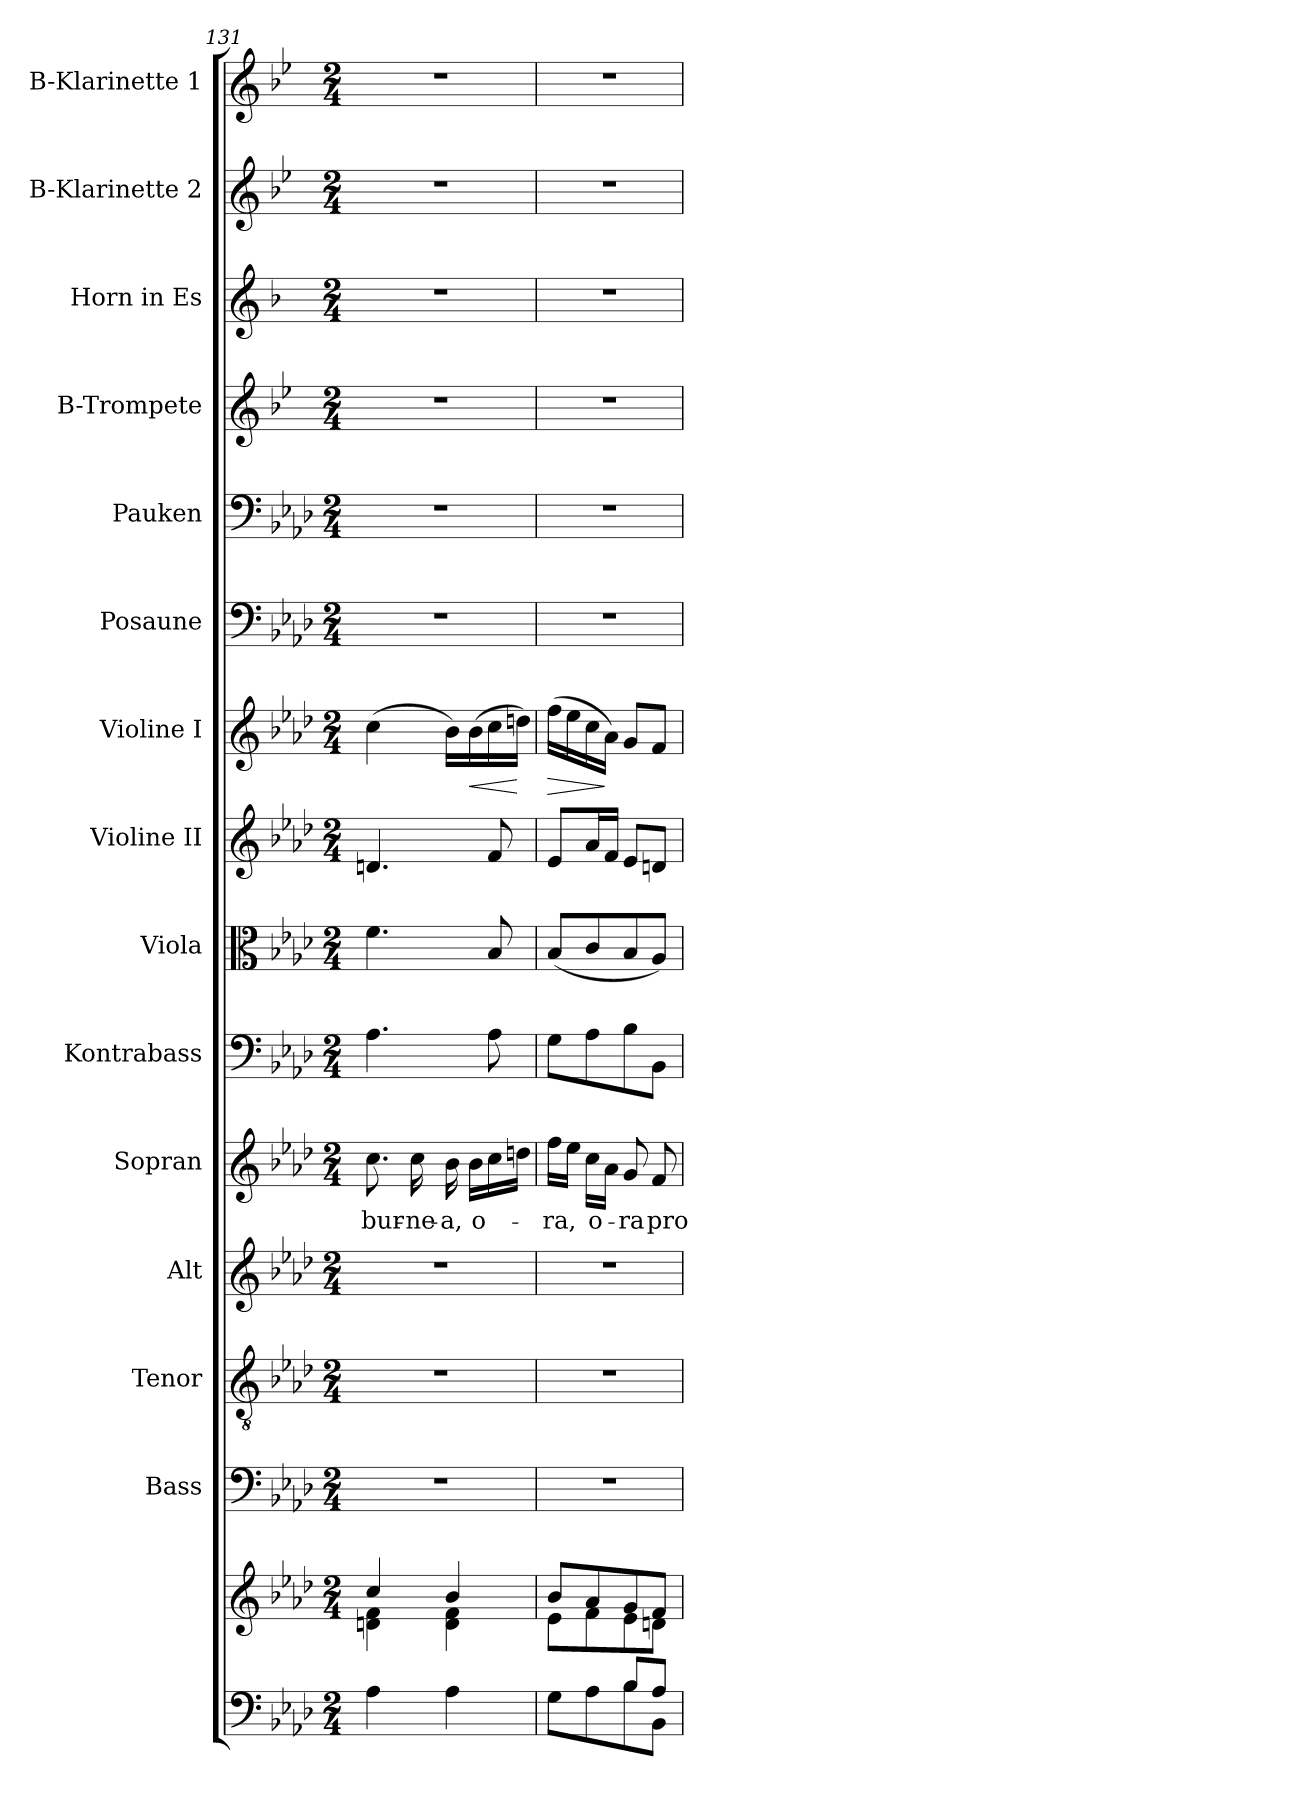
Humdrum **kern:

**kern	**kern	**kern	**kern	**kern	**kern	**text	**kern	**kern	**kern	**kern	**dynam	**kern	**kern	**kern	**kern	**kern	**kern
*part15	*part15	*part14	*part13	*part12	*part11	*part11	*part10	*part9	*part8	*part7	*part7	*part6	*part5	*part4	*part3	*part2	*part1
*staff16	*staff15	*staff14	*staff13	*staff12	*staff11	*staff11	*staff10	*staff9	*staff8	*staff7	*staff7	*staff6	*staff5	*staff4	*staff3	*staff2	*staff1
*	*	*I"Bass	*I"Tenor	*I"Alt	*I"Sopran	*	*I"Kontrabass	*I"Viola	*I"Violine II	*I"Violine I	*	*I"Posaune	*I"Pauken	*I"B-Trompete	*I"Horn in Es	*I"B-Klarinette 2	*I"B-Klarinette 1
*	*	*I'B.	*I'T.	*I'A.	*I'S.	*	*I'Kb.	*I'Vla.	*I'Vl. II	*I'Vl. I	*	*I'Pos.	*I'Pk.	*I'B Trp.	*	*I'B Kl. 2	*I'B Kl. 1
*clefF4	*clefG2	*clefF4	*clefGv2	*clefG2	*clefG2	*	*clefF4	*clefC3	*clefG2	*clefG2	*	*clefF4	*clefF4	*clefG2	*clefG2	*clefG2	*clefG2
*	*	*	*	*	*	*	*ITrd7c12	*	*	*	*	*	*	*ITrd1c2	*ITrd5c9	*ITrd1c2	*ITrd1c2
*k[b-e-a-d-]	*k[b-e-a-d-]	*k[b-e-a-d-]	*k[b-e-a-d-]	*k[b-e-a-d-]	*k[b-e-a-d-]	*	*k[b-e-a-d-]	*k[b-e-a-d-]	*k[b-e-a-d-]	*k[b-e-a-d-]	*	*k[b-e-a-d-]	*k[b-e-a-d-]	*k[b-e-a-d-]	*k[b-e-a-d-]	*k[b-e-a-d-]	*k[b-e-a-d-]
*A-:	*A-:	*A-:	*A-:	*A-:	*A-:	*	*A-:	*A-:	*A-:	*A-:	*	*A-:	*A-:	*A-:	*A-:	*A-:	*A-:
*M2/4	*M2/4	*M2/4	*M2/4	*M2/4	*M2/4	*	*M2/4	*M2/4	*M2/4	*M2/4	*	*M2/4	*M2/4	*M2/4	*M2/4	*M2/4	*M2/4
=131	=131	=131	=131	=131	=131	=131	=131	=131	=131	=131	=131	=131	=131	=131	=131	=131	=131
*	*^	*	*	*	*	*	*	*	*	*	*	*	*	*	*	*	*
!	!	!	!	!	!	!	!LO:LY:b	!	!	!	!	!	!	!	!	!	!	!
4A-\	4cc/	4dn\ 4f\	2r	2r	2r	8.cc\	-bur-	4.AA-\	4.f\	4.dn/	(>4cc\	.	2r	2r	2r	2r	2r	2r
!	!	!	!	!	!	!	!LO:LY:b	!	!	!	!	!	!	!	!	!	!	!
.	.	.	.	.	.	16cc\	-ne-	.	.	.	.	.	.	.	.	.	.	.
!	!	!	!	!	!	!	!LO:LY:b	!	!	!	!	!	!	!	!	!	!	!
4A-\	4b-/	4d\ 4f\	.	.	.	16b-\	-a,	.	.	.	16b-\LL)	.	.	.	.	.	.	.
!	!	!	!	!	!	!	!LO:LY:b	!	!	!	!	!LO:HP:b	!	!	!	!	!	!
.	.	.	.	.	.	16b-\LL	o-	.	.	.	(>16b-\	<	.	.	.	.	.	.
.	.	.	.	.	.	16cc\	.	8AA-\	8B-/	8f/	16cc\	.	.	.	.	.	.	.
.	.	.	.	.	.	16ddn\JJ	.	.	.	.	16ddn\JJ)	[	.	.	.	.	.	.
=132	=132	=132	=132	=132	=132	=132	=132	=132	=132	=132	=132	=132	=132	=132	=132	=132	=132	=132
*^	*	*	*	*	*	*	*	*	*	*	*	*	*	*	*	*	*	*
!	!	!	!	!	!	!	!	!LO:LY:b	!	!	!	!	!LO:HP:b	!	!	!	!	!	!
4ryy	8G\L	8b-/L	8e-\L	2r	2r	2r	16ff\LL	-ra,	8GG\L	(<8B-/L	8e-/L	(>16ff\LL	>	2r	2r	2r	2r	2r	2r
.	.	.	.	.	.	.	16ee-\JJ	.	.	.	.	16ee-\	.	.	.	.	.	.	.
!	!	!	!	!	!	!	!	!LO:LY:b	!	!	!	!	!	!	!	!	!	!	!
.	8A-\	8a-/	8f\	.	.	.	16cc\LL	o-	8AA-\	8c/	16a-/L	16cc\	.	.	.	.	.	.	.
.	.	.	.	.	.	.	16a-\JJ	.	.	.	16f/JJ	16a-\JJ)	]	.	.	.	.	.	.
!	!	!	!	!	!	!	!	!LO:LY:b	!	!	!	!	!	!	!	!	!	!	!
8B-/L	8B-\	8g/	8e-\	.	.	.	8g/	-ra	8BB-\	8B-/	8e-/L	8g/L	.	.	.	.	.	.	.
!	!	!	!	!	!	!	!	!LO:LY:b	!	!	!	!	!	!	!	!	!	!	!
8A-/J	8BB-\J	8f/J	8dn\J	.	.	.	8f/	pro	8BBB-\J	8A-/J)	8dn/J	8f/J	.	.	.	.	.	.	.
*v	*v	*	*	*	*	*	*	*	*	*	*	*	*	*	*	*	*	*	*
*	*v	*v	*	*	*	*	*	*	*	*	*	*	*	*	*	*	*	*
=	=	=	=	=	=	=	=	=	=	=	=	=	=	=	=	=	=
*-	*-	*-	*-	*-	*-	*-	*-	*-	*-	*-	*-	*-	*-	*-	*-	*-	*-
